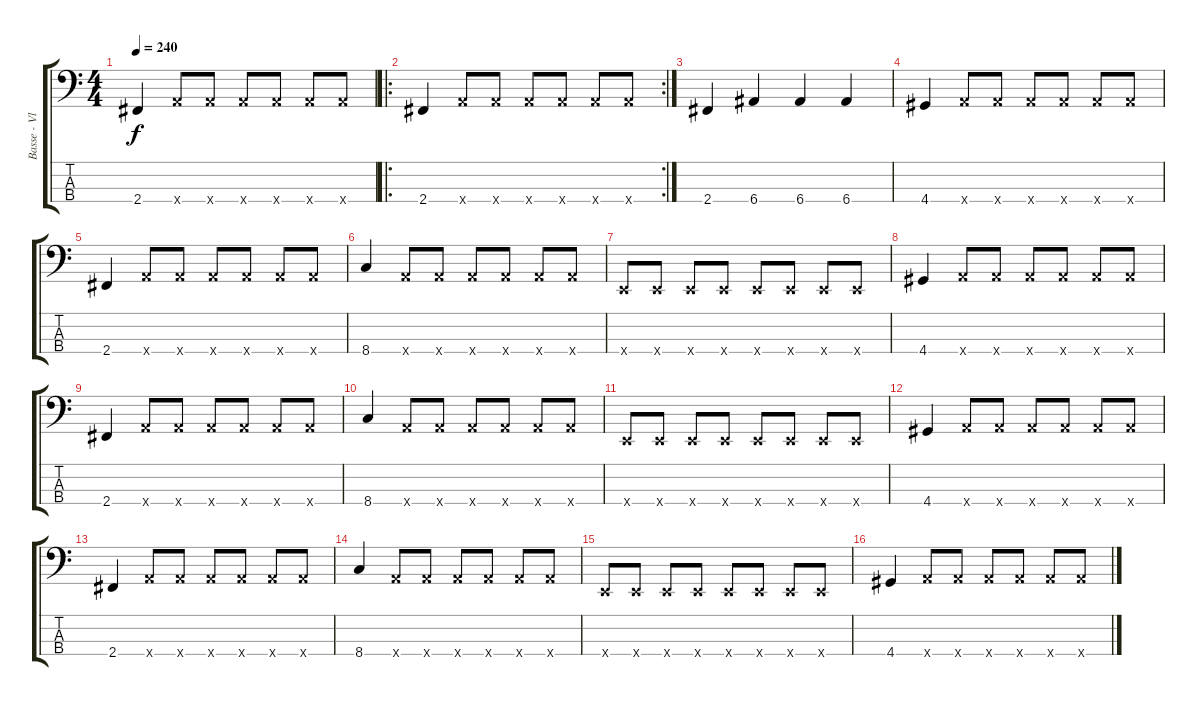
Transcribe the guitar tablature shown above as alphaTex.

\track ("Basse - Vlad" "Basse - Vl") {instrument electricbassfinger}
\staff {score tabs}
\tuning (G2 D2 A1 E1) {hide}
\ts (4 4)
\tempo 240
\clef f4
\ks c
2.4.4{dy f} 5.4{x}.8 5.4{x}.8 5.4{x}.8 5.4{x}.8 5.4{x}.8 5.4{x}.8 |
\ro
\rc 2
2.4.4 5.4{x}.8 5.4{x}.8 5.4{x}.8 5.4{x}.8 5.4{x}.8 5.4{x}.8 |
2.4.4 6.4.4 6.4.4 6.4.4 |
4.4.4 5.4{x}.8 5.4{x}.8 5.4{x}.8 5.4{x}.8 5.4{x}.8 5.4{x}.8 |
2.4.4 5.4{x}.8 5.4{x}.8 5.4{x}.8 5.4{x}.8 5.4{x}.8 5.4{x}.8 |
8.4.4 5.4{x}.8 5.4{x}.8 5.4{x}.8 5.4{x}.8 5.4{x}.8 5.4{x}.8 |
0.4{x}.8 0.4{x}.8 0.4{x}.8 0.4{x}.8 0.4{x}.8 0.4{x}.8 0.4{x}.8 0.4{x}.8 |
4.4.4 5.4{x}.8 5.4{x}.8 5.4{x}.8 5.4{x}.8 5.4{x}.8 5.4{x}.8 |
2.4.4 5.4{x}.8 5.4{x}.8 5.4{x}.8 5.4{x}.8 5.4{x}.8 5.4{x}.8 |
8.4.4 5.4{x}.8 5.4{x}.8 5.4{x}.8 5.4{x}.8 5.4{x}.8 5.4{x}.8 |
0.4{x}.8 0.4{x}.8 0.4{x}.8 0.4{x}.8 0.4{x}.8 0.4{x}.8 0.4{x}.8 0.4{x}.8 |
4.4.4 5.4{x}.8 5.4{x}.8 5.4{x}.8 5.4{x}.8 5.4{x}.8 5.4{x}.8 |
2.4.4 5.4{x}.8 5.4{x}.8 5.4{x}.8 5.4{x}.8 5.4{x}.8 5.4{x}.8 |
8.4.4 5.4{x}.8 5.4{x}.8 5.4{x}.8 5.4{x}.8 5.4{x}.8 5.4{x}.8 |
0.4{x}.8 0.4{x}.8 0.4{x}.8 0.4{x}.8 0.4{x}.8 0.4{x}.8 0.4{x}.8 0.4{x}.8 |
4.4.4 5.4{x}.8 5.4{x}.8 5.4{x}.8 5.4{x}.8 5.4{x}.8 5.4{x}.8
